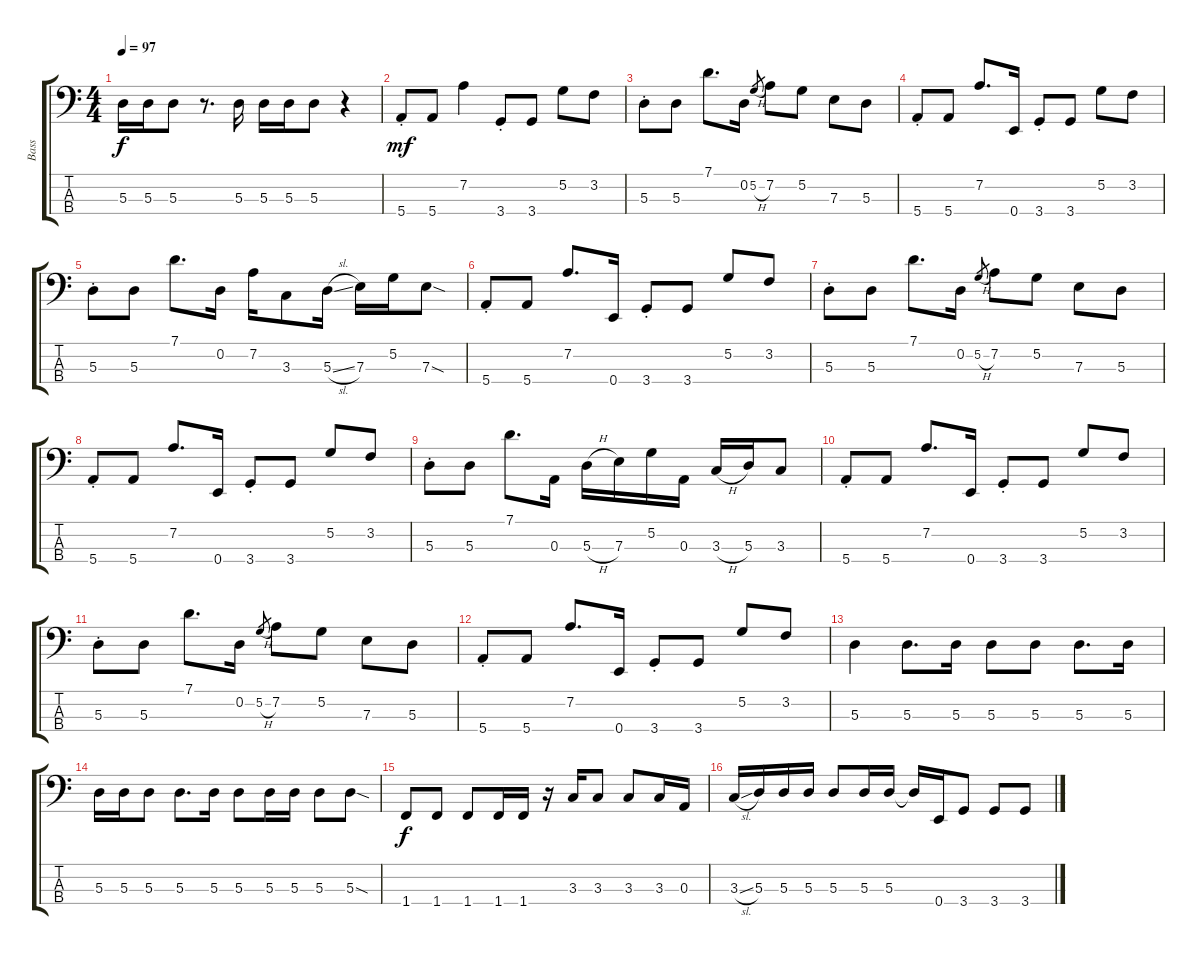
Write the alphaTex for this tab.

\track ("Bass" "Bass") {instrument electricbassfinger}
\staff {score tabs}
\tuning (G2 D2 A1 E1) {hide}
\ts (4 4)
\tempo 97
\clef f4
\ks aminor
5.3.16{dy f} 5.3.16 5.3.8 r.8{d} 5.3.16 5.3.16 5.3.16 5.3.8 r.4 |
5.4{st}.8{dy mf} 5.4.8 7.2.4 3.4{st}.8 3.4.8 5.2.8 3.2.8 |
5.3{st}.8 5.3.8 7.1.8{d} 0.2.16 5.2{h}.8{gr} 7.2.8 5.2.8 7.3.8 5.3.8 |
5.4{st}.8 5.4.8 7.2.8{d} 0.4.16 3.4{st}.8 3.4.8 5.2.8 3.2.8 |
5.3{st}.8 5.3.8 7.1.8{d} 0.2.16 7.2.16 3.3.8 5.3{sl}.16 7.3.16 5.2.16 7.3{sod}.8 |
5.4{st}.8 5.4.8 7.2.8{d} 0.4.16 3.4{st}.8{beam Up} 3.4.8{beam Up} 5.2.8{beam Up} 3.2.8{beam Up} |
5.3{st}.8 5.3.8 7.1.8{d} 0.2.16 5.2{h}.8{gr} 7.2.8 5.2.8 7.3.8 5.3.8 |
5.4{st}.8 5.4.8 7.2.8{d} 0.4.16 3.4{st}.8{beam Up} 3.4.8{beam Up} 5.2.8{beam Up} 3.2.8{beam Up} |
5.3{st}.8 5.3.8 7.1.8{d beam Down} 0.3.16{beam Down} 5.3{h}.16 7.3.16 5.2.16 0.3.16 3.3{h}.16{beam Up} 5.3.16{beam Up} 3.3.8{beam Up} |
5.4{st}.8 5.4.8 7.2.8{d} 0.4.16 3.4{st}.8{beam Up} 3.4.8{beam Up} 5.2.8{beam Up} 3.2.8{beam Up} |
5.3{st}.8 5.3.8 7.1.8{d} 0.2.16 5.2{h}.8{gr} 7.2.8 5.2.8 7.3.8 5.3.8 |
5.4{st}.8 5.4.8 7.2.8{d} 0.4.16 3.4{st}.8{beam Up} 3.4.8{beam Up} 5.2.8{beam Up} 3.2.8 |
5.3.4 5.3.8{d} 5.3.16 5.3.8 5.3.8 5.3.8{d} 5.3.16 |
5.3.16 5.3.16 5.3.8 5.3.8{d} 5.3.16 5.3.8 5.3.16 5.3.16 5.3.8 5.3{sod}.8 |
1.4.8{dy f} 1.4.8 1.4.8 1.4.16 1.4.16 r.16 3.3.16 3.3.8 3.3.8 3.3.16 0.3.16 |
3.3{sl}.16{beam Up} 5.3.16{beam Up} 5.3.16{beam Up} 5.3.16{beam Up} 5.3.8{beam Up} 5.3.16{beam Up} 5.3.16{beam Up} 5.3{t}.16 0.4.16 3.4.8 3.4.8 3.4.8
